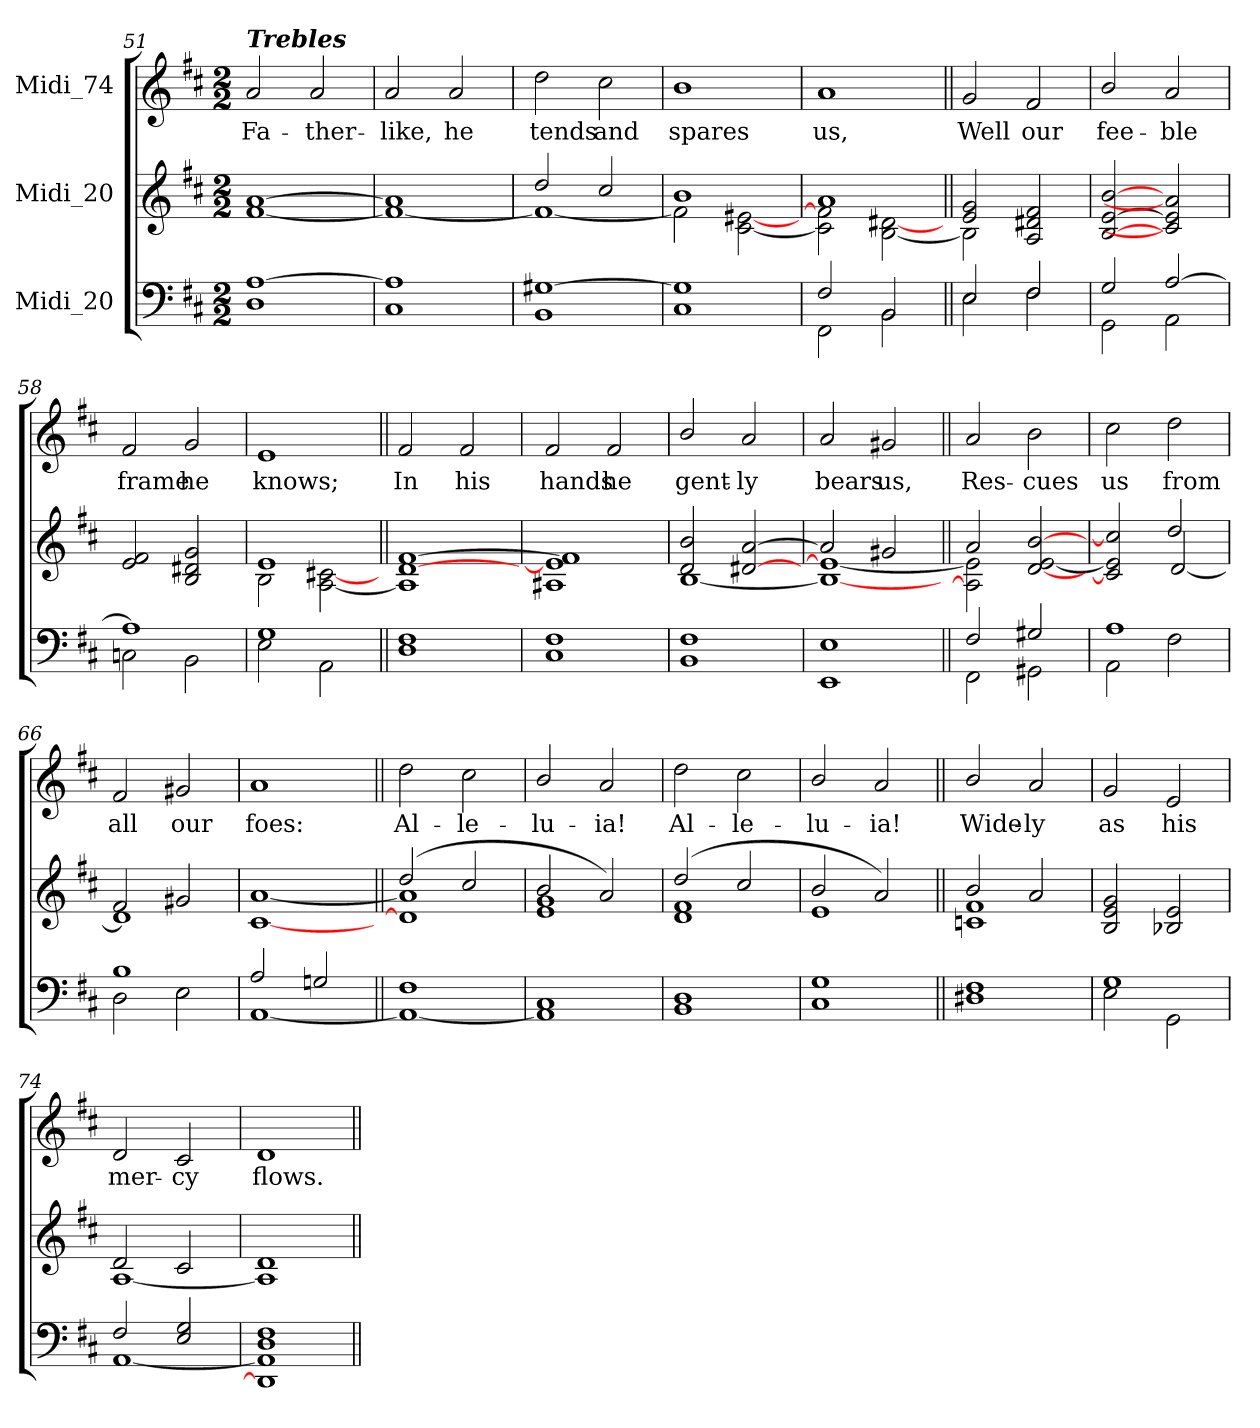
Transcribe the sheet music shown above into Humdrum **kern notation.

**kern	**kern	**kern	**text
*part3	*part2	*part1	*part1
*staff3	*staff2	*staff1	*staff1
*I"Midi_20	*I"Midi_20	*I"Midi_74	*
!!LO:LB:g=z
*clefF4	*clefG2	*clefG2	*
*k[f#c#]	*k[f#c#]	*k[f#c#]	*
*D:	*D:	*D:	*
*M2/2	*M2/2	*M2/2	*
=51	=51	=51	=51
*^	*^	*	*
!	!	!	!	!LO:TX:a:Bi:t=Trebles	!
!	!	!	!	!	!LO:LY:b
[1A/	1D\	[1a/	[1f#\	2a	Fa-
!	!	!	!	!	!LO:LY:b
.	.	.	.	2a	-ther-
=52	=52	=52	=52	=52	=52
!	!	!	!	!	!LO:LY:b
1A/]	1C#\	1a/]	1f#\_	2a	-like,
!	!	!	!	!	!LO:LY:b
.	.	.	.	2a	he
=53	=53	=53	=53	=53	=53
!	!	!	!	!	!LO:LY:b
[1G#X/	1BB\	2dd/	1f#\_	2dd	tends
!	!	!	!	!	!LO:LY:b
.	.	2cc#/	.	2cc#	and
=54	=54	=54	=54	=54	=54
!	!	!	!	!	!LO:LY:b
1G#/]	1C#\	1b/	2f#\]	1b	spares
.	.	.	[2c#\ [2e#X\	.	.
=55	=55	=55	=55	=55	=55
!	!	!	!	!	!LO:LY:b
2F#/	2FF#\	1a/	2c#\] 2f#\]	1a	us,
2BB/	2BB\	.	[2B\ [2d#X\	.	.
=56||	=56||	=56||	=56||	=56||	=56||
!	!	!	!	!	!LO:LY:b
2E/	2E\	2e/ 2g/	2B\]	2g	Well
!	!	!	!	!	!LO:LY:b
2F#/	2F#\	2A/ 2d#X/ 2f#/	2ryy	2f#	our
=57	=57	=57	=57	=57	=57
!	!	!	!	!	!LO:LY:b
2G/	2GG\	[2B/ [2e/ [2b/	1ryy	2b/	fee-
!	!	!	!	!	!LO:LY:b
[2A/	2AA\	2c/] 2e/] 2a/]	.	2a	-ble
=58	=58	=58	=58	=58	=58
!	!	!	!	!	!LO:LY:b
1A/]	2Cn\	2e/ 2f#/	1ryy	2f#	frame
!	!	!	!	!	!LO:LY:b
.	2BB\	2B/ 2d#X/ 2g/	.	2g	he
=59	=59	=59	=59	=59	=59
!	!	!	!	!	!LO:LY:b
1G/	2E\	1e/	2B\	1e	knows;
.	2AA\	.	[2A\ [2c#X\	.	.
!!LO:LB:g=z
=60||	=60||	=60||	=60||	=60||	=60||
!	!	!	!	!	!LO:LY:b
1F#/	1D\	[1d/ [1f#/	1A\]	2f#	In
!	!	!	!	!	!LO:LY:b
.	.	.	.	2f#	his
=61	=61	=61	=61	=61	=61
!	!	!	!	!	!LO:LY:b
1F#/	1C#\	1e/] 1f#/]	1A#X\	2f#	hands
!	!	!	!	!	!LO:LY:b
.	.	.	.	2f#	he
=62	=62	=62	=62	=62	=62
!	!	!	!	!	!LO:LY:b
1F#/	1BB\	2d/ 2b/	[1B\	2b/	gent-
!	!	!	!	!	!LO:LY:b
.	.	[2d#X/ [2a/	.	2a	-ly
=63	=63	=63	=63	=63	=63
!	!	!	!	!	!LO:LY:b
1E/	1EE\	2a/]	1B\_ 1e\_	2a	bears
!	!	!	!	!	!LO:LY:b
.	.	2g#X/	.	2g#X	us,
=64||	=64||	=64||	=64||	=64||	=64||
!	!	!	!	!	!LO:LY:b
2F#/	2FF#\	2a/	2A\] 2e\]	2a	Res-
!	!	!	!	!	!LO:LY:b
2G#X/	2GG#X\	[2d/ [2e/ [2b/	2ryy	2b	-cues
=65	=65	=65	=65	=65	=65
!	!	!	!	!	!LO:LY:b
1A/	2AA\	2c#/] 2e/] 2cc#/]	2ryy	2cc#	us
!	!	!	!	!	!LO:LY:b
.	2F#\	2dd/	[2d/	2dd	from
=66	=66	=66	=66	=66	=66
!	!	!	!	!	!LO:LY:b
1B/	2D\	2f#/	1d\]	2f#	all
!	!	!	!	!	!LO:LY:b
.	2E\	2g#X/	.	2g#X	our
=67	=67	=67	=67	=67	=67
!	!	!	!	!	!LO:LY:b
2A/	[1AA\	1ryy	[1c#\ [1a\	1a	foes:
2Gn/	.	.	.	.	.
!!LO:LB:g=z
=68||	=68||	=68||	=68||	=68||	=68||
!	!	!	!	!	!LO:LY:b
1F#/	1AA\_	(>2dd/	1d\] 1a\]	2dd	Al-
!	!	!	!	!	!LO:LY:b
.	.	2cc#/	.	2cc#	-le-
=69	=69	=69	=69	=69	=69
!	!	!	!	!	!LO:LY:b
1C#/	1AA\]	2b/	1e\ 1g\	2b/	-lu-
!	!	!	!	!	!LO:LY:b
.	.	2a/)	.	2a	-ia!
=70	=70	=70	=70	=70	=70
!	!	!	!	!	!LO:LY:b
1D/	1BB\	(>2dd/	1d\ 1f#\	2dd	Al-
!	!	!	!	!	!LO:LY:b
.	.	2cc#/	.	2cc#	-le-
=71	=71	=71	=71	=71	=71
!	!	!	!	!	!LO:LY:b
1G/	1C#\	2b/	1e\	2b/	-lu-
!	!	!	!	!	!LO:LY:b
.	.	2a/)	.	2a	-ia!
=72||	=72||	=72||	=72||	=72||	=72||
!	!	!	!	!	!LO:LY:b
1F#/	1D#X\	2b/	1cn\ 1f#\	2b/	Wide-
!	!	!	!	!	!LO:LY:b
.	.	2a/	.	2a	-ly
=73	=73	=73	=73	=73	=73
!	!	!	!	!	!LO:LY:b
1G/	2E\	2B/ 2e/ 2g/	1ryy	2g	as
!	!	!	!	!	!LO:LY:b
.	2GG\	2B-X/ 2e/	.	2e	his
=74	=74	=74	=74	=74	=74
!	!	!	!	!	!LO:LY:b
2F#/	[1AA\	2d/	[1A\	2d	mer-
!	!	!	!	!	!LO:LY:b
2E/ 2G/	.	2c#/	.	2c#	-cy
=75	=75	=75	=75	=75	=75
!	!	!	!	!	!LO:LY:b
1D/ 1F#/	1DD\] 1AA\]	1d/	1A\]	1d	flows.
*v	*v	*	*	*	*
*	*v	*v	*	*
=||	=||	=||	=||
*-	*-	*-	*-
